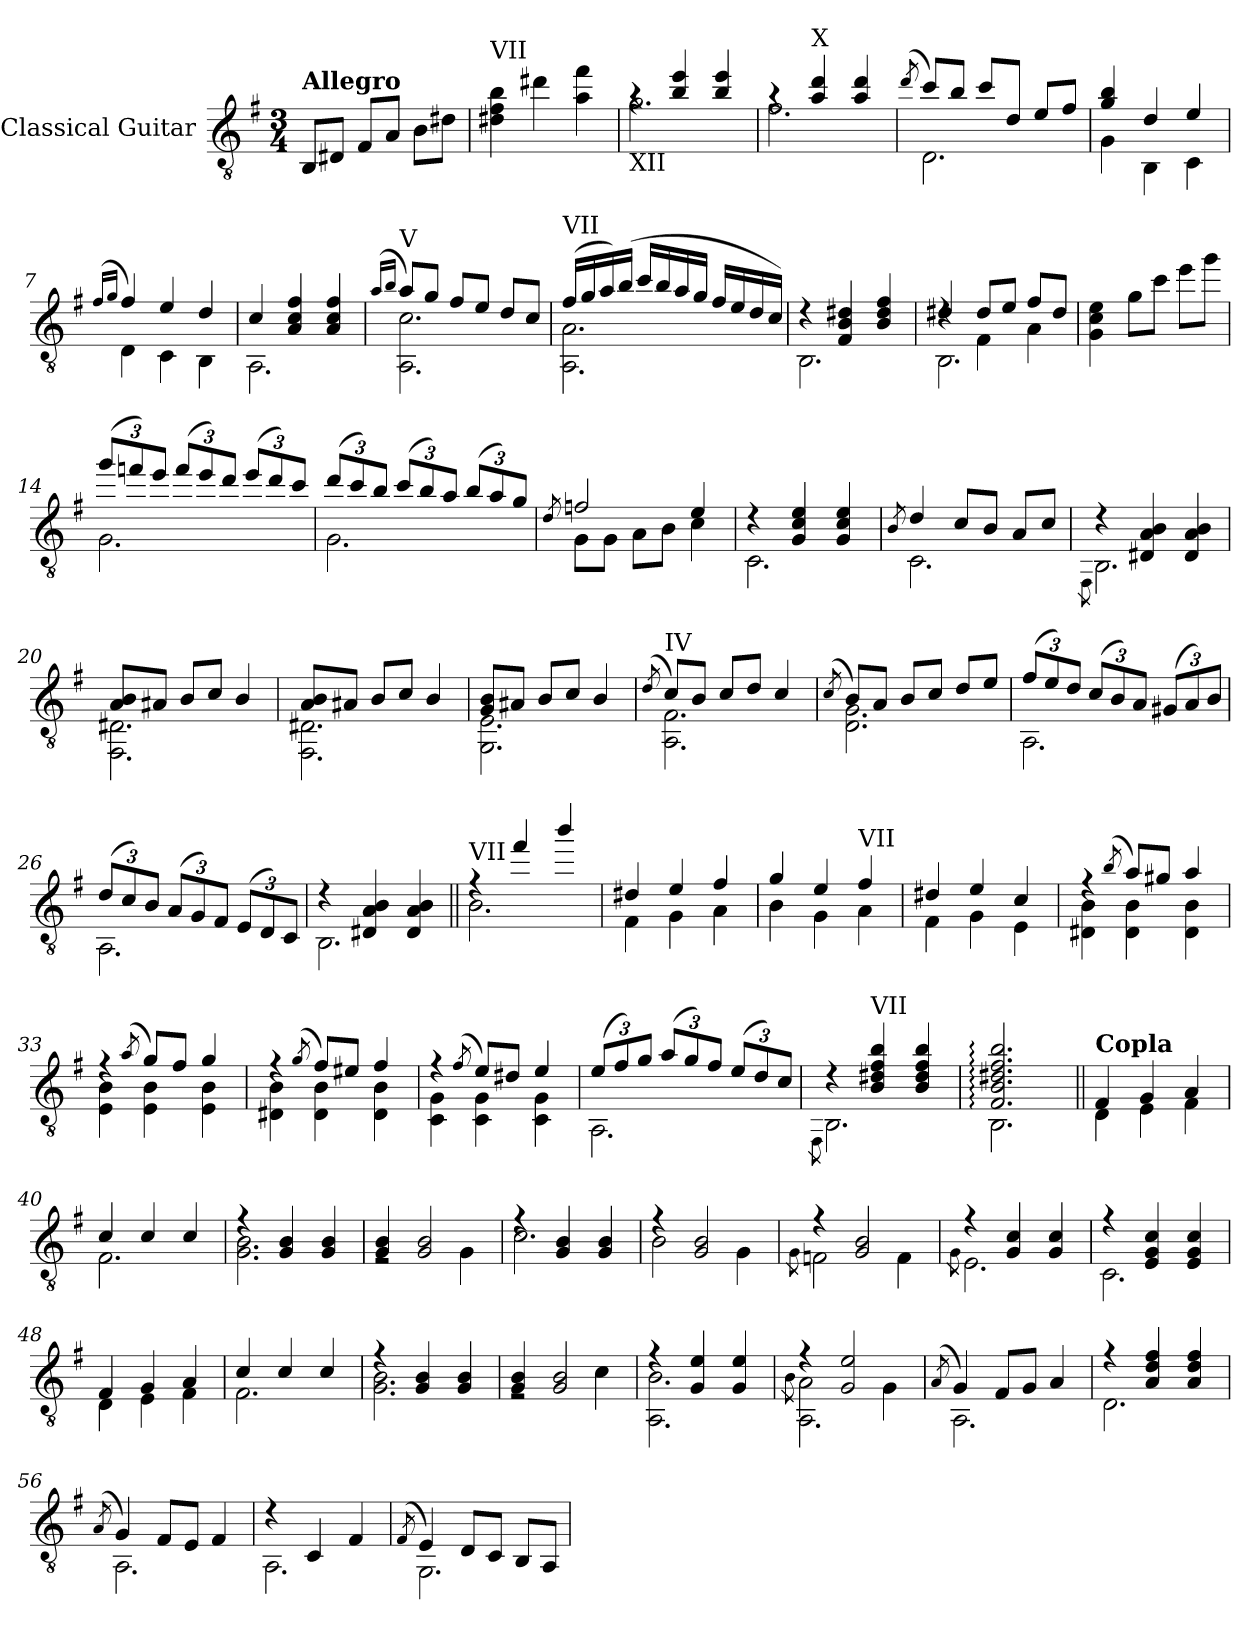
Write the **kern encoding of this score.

**kern
*part1
*staff1
*I"Classical Guitar
*I'Guit.
*clefGv2
*k[f#]
*M3/4
=1
!LO:TX:a:B:t=Allegro
8BB/L
8D#X/J
8F#/L
8A/J
8B\L
8d#X\J
=2
!LO:TX:a:t=VII
4d#X\ 4f#\ 4b\
4dd#X\
4a\ 4ff#\
=3
*^
!LO:TX:b:t=XII	!
4ra	2.g\
4b/ 4ee/	.
4b/ 4ee/	.
=4	=4
4ra	2.f#\
!LO:TX:a:t=X	!
4a/ 4dd/	.
4a/ 4dd/	.
=5	=5
(8qdd/	.
8cc/L)	2.D\
8b/J	.
8cc/L	.
8d/J	.
8e/L	.
8f#/J	.
!!LO:LB:g=z	!!
=6	=6
4g/ 4b/	4G\
4d/	4BB\
4e/	4C\
=7	=7
(16qf#/LL	.
16qg/JJ	.
4f#/)	4D\
4e/	4C\
4d/	4BB\
=8	=8
4c/	2.AA\
4A/ 4c/ 4f#/	.
4A/ 4c/ 4f#/	.
=9	=9
(16qa/LL	.
16qb/JJ	.
!LO:TX:a:t=V	!
8a/L)	2.AA\ 2.c\
8g/J	.
8f#/L	.
8e/J	.
8d/L	.
8c/J	.
=10	=10
!LO:TX:a:t=VII	!
(16f#/LL	2.AA\ 2.A\
16g/	.
16a/)	.
(16b/JJ	.
16cc/LL	.
16b/	.
16a/	.
16g/JJ	.
16f#/LL	.
16e/	.
16d/	.
16c/JJ)	.
!!LO:LB:g=z	!!
=11	=11
4r	2.BB\
4F#/ 4B/ 4d#X/	.
4B/ 4d#/ 4f#/	.
=12	=12
*	*^
4d#X/	4rd	2.BB\
8d#/L	4F#\	.
8e/J	.	.
8f#/L	4A\	.
8d#/J	.	.
*v	*v	*v
=13
4G\ 4c\ 4e\
8g\L
8cc\J
8ee\L
8gg\J
=14
*Xbrackettup
*^
(12gg/L	2.G\
12ffn/)	.
12ee/J	.
(12ff/L	.
12ee/)	.
12dd/J	.
(12ee/L	.
12dd/)	.
12cc/J	.
!!LO:LB:g=z	!!
=15	=15
(12dd/L	2.G\
12cc/)	.
12b/J	.
(12cc/L	.
12b/)	.
12a/J	.
(12b/L	.
12a/)	.
12g/J	.
=16	=16
8qd/	.
2fn/	8G\L
.	8G\J
.	8A\L
.	8B\J
4e/	4c\
=17	=17
4r	2.C\
4G/ 4c/ 4e/	.
4G/ 4c/ 4e/	.
=18	=18
8qB/	.
4d/	2.C\
8c/L	.
8B/J	.
8A/L	.
8c/J	.
=19	=19
.	8qFF#\
4r	2.BB\
4D#X/ 4A/ 4B/	.
4D#/ 4A/ 4B/	.
!!LO:LB:g=z	!!
=20	=20
8A/ 8B/L	2.FF#\ 2.D#X\
8A#X/J	.
8B/L	.
8c/J	.
4B/	.
=21	=21
8A/ 8B/L	2.FF#\ 2.D#X\
8A#X/J	.
8B/L	.
8c/J	.
4B/	.
=22	=22
8G/ 8B/L	2.GG\ 2.E\
8A#X/J	.
8B/L	.
8c/J	.
4B/	.
=23	=23
(8qd/	.
!LO:TX:a:t=IV	!
8c/L)	2.AA\ 2.F#\
8B/J	.
8c/L	.
8d/J	.
4c/	.
=24	=24
(8qc/	.
8B/L)	2.D\ 2.G\
8A/J	.
8B/L	.
8c/J	.
8d/L	.
8e/J	.
!!LO:PB:g=z	!!
=25	=25
(12f#/L	2.AA\
12e/)	.
12d/J	.
(12c/L	.
12B/)	.
12A/J	.
(12G#X/L	.
12A/)	.
12B/J	.
=26	=26
(12d/L	2.AA\
12c/)	.
12B/J	.
(12A/L	.
12G/)	.
12F#/J	.
(12E/L	.
12D/)	.
12C/J	.
=27	=27
4r	2.BB\
4D#X/ 4A/ 4B/	.
4D#/ 4A/ 4B/	.
=28||	=28||
!LO:TX:a:t=VII	!
4rf	2.B\
4ff#/	.
4bb/	.
=29	=29
4d#X/	4F#\
4e/	4G\
4f#/	4A\
!!LO:LB:g=z	!!
=30	=30
4g/	4B\
4e/	4G\
!LO:TX:a:t=VII	!
4f#/	4A\
=31	=31
4d#X/	4F#\
4e/	4G\
4c/	4E\
=32	=32
4rf	4D#X\ 4B\
(8qb/	.
8a/L)	4D#\ 4B\
8g#X/J	.
4a/	4D#\ 4B\
=33	=33
4rf	4E\ 4B\
(8qa/	.
8g/L)	4E\ 4B\
8f#/J	.
4g/	4E\ 4B\
=34	=34
4rf	4D#X\ 4B\
(8qg/	.
8f#/L)	4D#\ 4B\
8e#X/J	.
4f#/	4D#\ 4B\
=35	=35
4rf	4C\ 4G\
(8qf#/	.
8e/L)	4C\ 4G\
8d#X/J	.
4e/	4C\ 4G\
!!LO:LB:g=z	!!
=36	=36
(12e/L	2.AA\
12f#/)	.
12g/J	.
(12a/L	.
12g/)	.
12f#/J	.
(12e/L	.
12d/)	.
12c/J	.
=37	=37
.	8qFF#\
4r	2.BB\
!LO:TX:a:t=VII	!
4B/ 4d#X/ 4f#/ 4b/	.
4B/ 4d#/ 4f#/ 4b/	.
=38	=38
2.F#/: 2.B/: 2.d#X/: 2.f#/: 2.b/:	2.BB\
=39||	=39||
!LO:TX:a:B:t=Copla	!
4F#/	4D\
4G/	4E\
4A/	4F#\
=40	=40
4c/	2.F#\
4c/	.
4c/	.
=41	=41
4rf	2.G\ 2.B\
4G/ 4B/	.
4G/ 4B/	.
!!LO:LB:g=z	!!
=42	=42
4G/ 4B/	2rE
2G/ 2B/	.
.	4G\
=43	=43
4rf	2.c\
4G/ 4B/	.
4G/ 4B/	.
=44	=44
4rf	2B\
2G/ 2B/	.
.	4G\
=45	=45
.	8qG\
4rf	2Fn\
2G/ 2B/	.
.	4F\
=46	=46
.	8qG\
4rf	2.E\
4G/ 4c/	.
4G/ 4c/	.
=47	=47
4rf	2.C\
4E/ 4G/ 4c/	.
4E/ 4G/ 4c/	.
=48	=48
4F#/	4D\
4G/	4E\
4A/	4F#\
!!LO:LB:g=z	!!
=49	=49
4c/	2.F#\
4c/	.
4c/	.
=50	=50
4rf	2.G\ 2.B\
4G/ 4B/	.
4G/ 4B/	.
=51	=51
4G/ 4B/	2rE
2G/ 2B/	.
.	4c\
=52	=52
4rf	2.AA\ 2.B\
4G/ 4e/	.
4G/ 4e/	.
=53	=53
.	8qB\
*	*^
4rf	2A\	2.AA\
2G/ 2e/	.	.
.	4G\	.
*v	*v	*v
=54
(8qA/
*^
4G/)	2.AA\
8F#/L	.
8G/J	.
4A/	.
=55	=55
4rf	2.D\
4A/ 4d/ 4f#/	.
4A/ 4d/ 4f#/	.
!!LO:LB:g=z	!!
=56	=56
(8qA/	.
4G/)	2.AA\
8F#/L	.
8E/J	.
4F#/	.
=57	=57
4r	2.AA\
4C/	.
4F#/	.
=58	=58
(8qF#/	.
4E/)	2.GG\
8D/L	.
8C/J	.
8BB/L	.
8AA/J	.
*v	*v
=
*-
